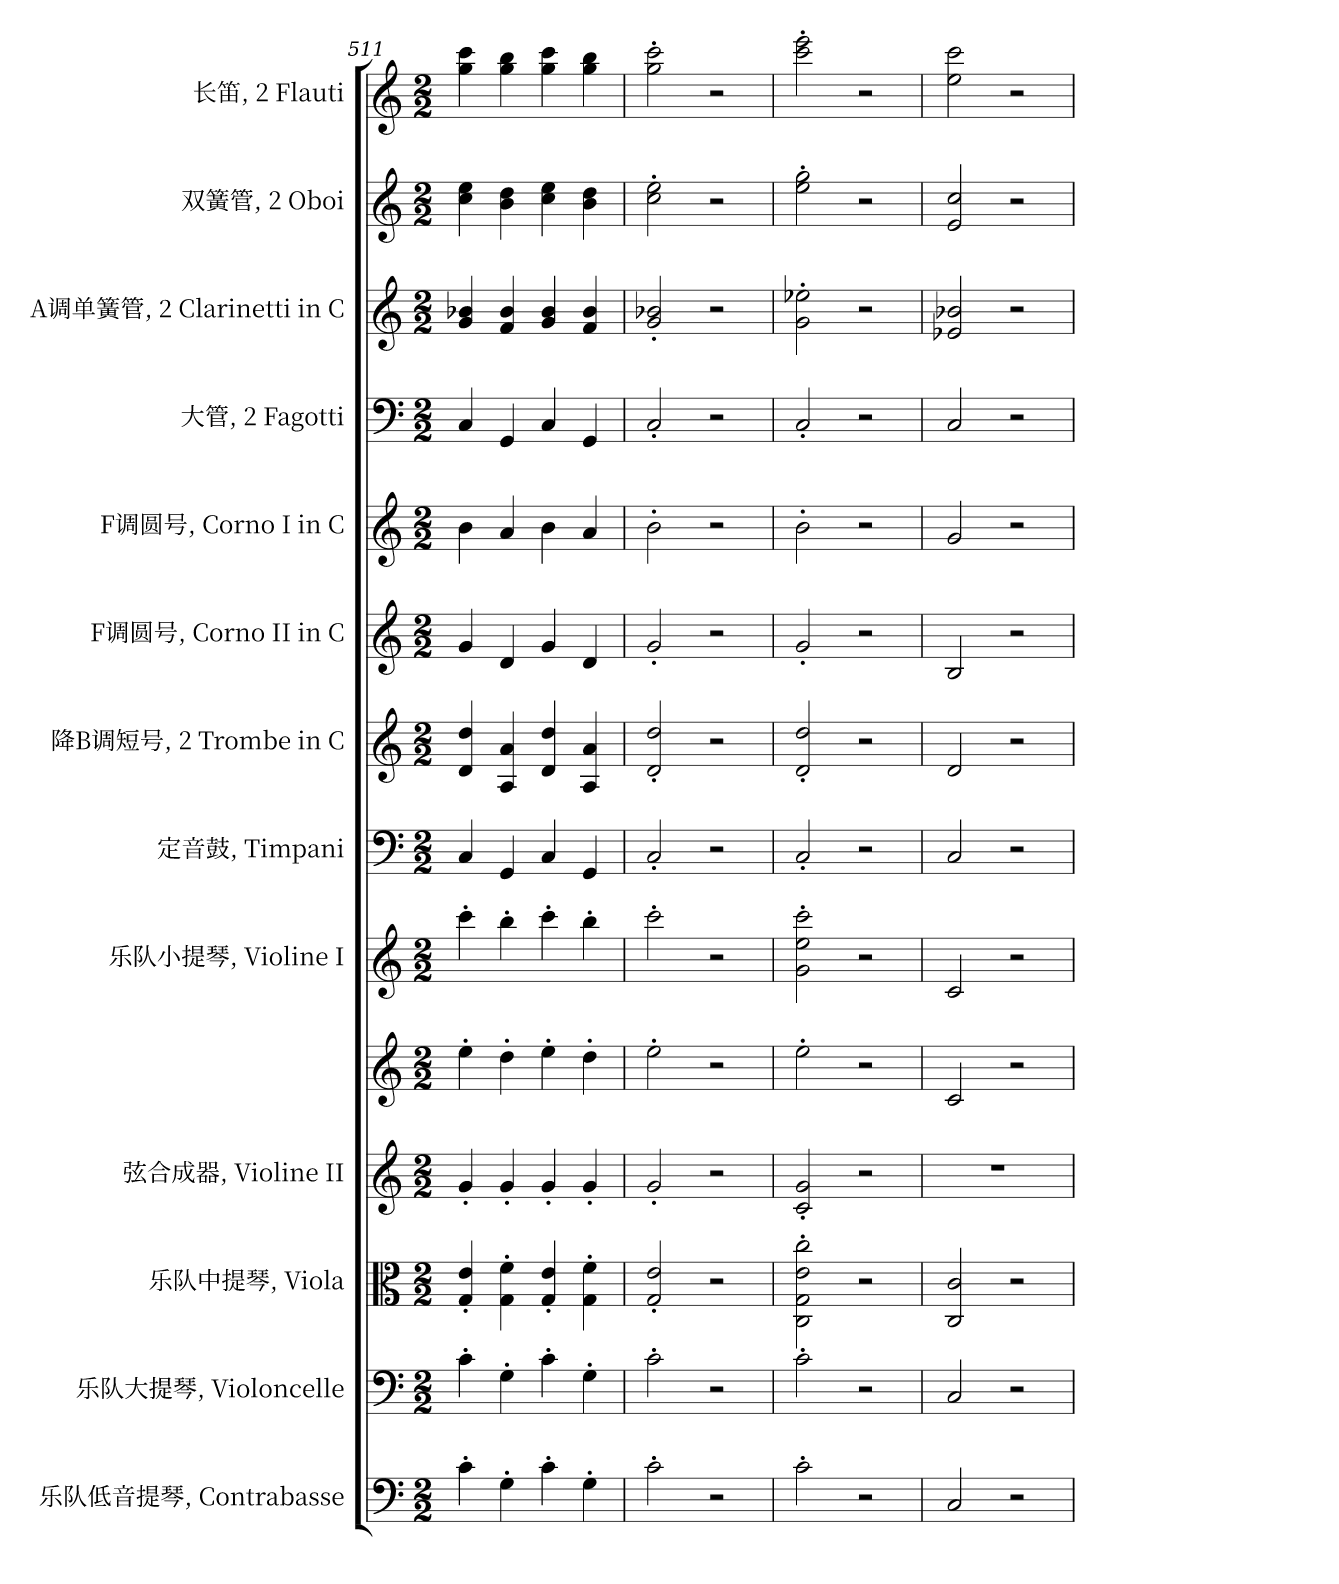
**kern	**kern	**kern	**kern	**kern	**kern	**kern	**kern	**kern	**kern	**kern	**kern	**kern	**kern
*part13	*part12	*part11	*part10	*part10	*part9	*part8	*part7	*part6	*part5	*part4	*part3	*part2	*part1
*staff14	*staff13	*staff12	*staff11	*staff10	*staff9	*staff8	*staff7	*staff6	*staff5	*staff4	*staff3	*staff2	*staff1
*I"乐队低音提琴, Contrabasse	*I"乐队大提琴, Violoncelle	*I"乐队中提琴, Viola	*I"弦合成器, Violine II	*	*I"乐队小提琴, Violine I	*I"定音鼓, Timpani	*I"降B调短号, 2 Trombe in C	*I"F调圆号, Corno II in C	*I"F调圆号, Corno I in C	*I"大管, 2 Fagotti	*I"A调单簧管, 2 Clarinetti in C	*I"双簧管, 2 Oboi	*I"长笛, 2 Flauti
*I'Cbs.	*	*	*	*	*	*I'Timp.	*	*	*	*	*I'A Cl.	*I'Ob.	*I'Fl.
!!LO:PB:g=z
*clefF4	*clefF4	*clefC3	*clefG2	*clefG2	*clefG2	*clefF4	*clefG2	*clefG2	*clefG2	*clefF4	*clefG2	*clefG2	*clefG2
*ITrd7c12	*	*	*	*	*	*	*ITrd1c2	*ITrd4c7	*ITrd4c7	*	*ITrd2c3	*	*
*k[]	*k[]	*k[]	*k[]	*k[]	*k[]	*k[]	*k[b-e-]	*k[b-]	*k[b-]	*k[]	*k[f#c#g#]	*k[]	*k[]
*M2/2	*M2/2	*M2/2	*M2/2	*M2/2	*M2/2	*M2/2	*M2/2	*M2/2	*M2/2	*M2/2	*M2/2	*M2/2	*M2/2
*MM280	*MM280	*MM280	*MM280	*MM280	*MM280	*MM280	*MM280	*MM280	*MM280	*MM280	*MM280	*MM280	*MM280
=511	=511	=511	=511	=511	=511	=511	=511	=511	=511	=511	=511	=511	=511
4C'\	4c'\	4G/' 4e/'	4g'/	4ee'\	4ccc'\	4C/	4c/ 4cc/	4c/	4e\	4C/	4e/ 4gn/	4cc\ 4ee\	4gg\ 4ccc\
4GG'\	4G'\	4G\' 4f\'	4g'/	4dd'\	4bb'\	4GG/	4G/ 4g/	4G/	4d/	4GG/	4d/ 4g/	4b\ 4dd\	4gg\ 4bb\
*	*	*	*	*	*	*	*	*	*	*	*	*	*MM293
4C'\	4c'\	4G/' 4e/'	4g'/	4ee'\	4ccc'\	4C/	4c/ 4cc/	4c/	4e\	4C/	4e/ 4g/	4cc\ 4ee\	4gg\ 4ccc\
4GG'\	4G'\	4G\' 4f\'	4g'/	4dd'\	4bb'\	4GG/	4G/ 4g/	4G/	4d/	4GG/	4d/ 4g/	4b\ 4dd\	4gg\ 4bb\
=512	=512	=512	=512	=512	=512	=512	=512	=512	=512	=512	=512	=512	=512
*	*	*	*	*	*	*	*	*	*	*	*	*	*MM290
2C'\	2c'\	2G/' 2e/'	2g'/	2ee'\	2ccc'\	2C'/	2c/' 2cc/'	2c'/	2e'\	2C'/	2e/' 2gn/'	2cc\' 2ee\'	2gg\' 2ccc\'
*	*	*	*	*	*	*	*	*	*	*	*	*	*MM240
2r	2r	2r	2r	2r	2r	2r	2r	2r	2r	2r	2r	2r	2r
=513	=513	=513	=513	=513	=513	=513	=513	=513	=513	=513	=513	=513	=513
*	*	*	*	*	*	*	*	*	*	*	*	*	*MM281
2C'\	2c'\	2C\' 2G\' 2e\' 2cc\'	2c/' 2g/'	2ee'\	2g\' 2ee\' 2ccc\'	2C'/	2c/' 2cc/'	2c'/	2e'\	2C'/	2e\' 2ccn\'	2ee\' 2gg\'	2ccc\' 2eee\'
*	*	*	*	*	*	*	*	*	*	*	*	*	*MM221
2r	2r	2r	2r	2r	2r	2r	2r	2r	2r	2r	2r	2r	2r
=514	=514	=514	=514	=514	=514	=514	=514	=514	=514	=514	=514	=514	=514
*	*	*	*	*	*	*	*	*	*	*	*	*	*MM211
2CC/	2C/	2C/ 2c/	1r	2c/	2c/	2C/	2c/	2E/	2c/	2C/	2cn/ 2gn/	2e/ 2cc/	2ee\ 2ccc\
2r	2r	2r	.	2r	2r	2r	2r	2r	2r	2r	2r	2r	2r
=	=	=	=	=	=	=	=	=	=	=	=	=	=
*-	*-	*-	*-	*-	*-	*-	*-	*-	*-	*-	*-	*-	*-
